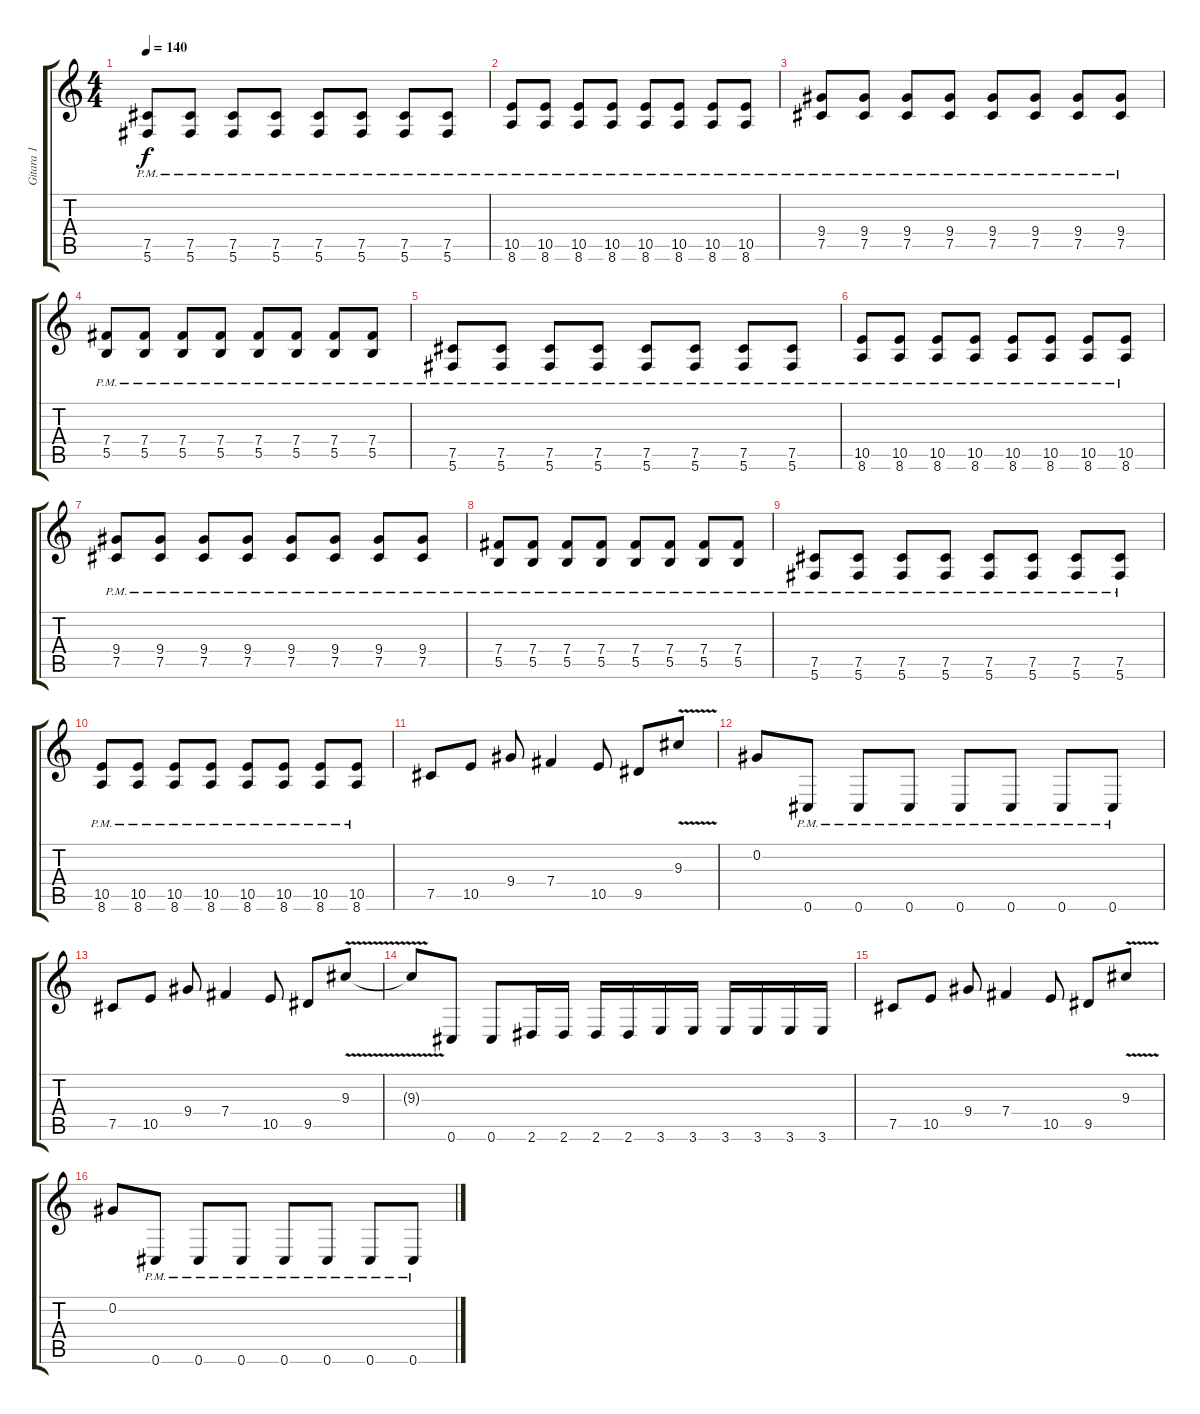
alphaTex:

\track ("Gitara 1" "Gitara 1") {instrument distortionguitar}
\staff {score tabs}
\tuning (Db4 Ab3 E3 B2 Gb2 Db2) {hide}
\ts (4 4)
\tempo 140
\clef g2
\ks c
(7.5{pm} 5.6{pm}).8{dy f} (7.5{pm} 5.6{pm}).8 (7.5{pm} 5.6{pm}).8 (7.5{pm} 5.6).8 (7.5{pm} 5.6{pm}).8 (7.5{pm} 5.6{pm}).8 (7.5{pm} 5.6{pm}).8 (7.5{pm} 5.6{pm}).8 |
(10.5{pm} 8.6{pm}).8 (10.5{pm} 8.6{pm}).8 (10.5{pm} 8.6{pm}).8 (10.5{pm} 8.6{pm}).8 (10.5{pm} 8.6{pm}).8 (10.5{pm} 8.6{pm}).8 (10.5{pm} 8.6{pm}).8 (10.5 8.6{pm}).8 |
(9.4{pm} 7.5{pm}).8{instrument distortionguitar} (9.4{pm} 7.5{pm}).8 (9.4{pm} 7.5{pm}).8 (9.4{pm} 7.5{pm}).8 (9.4{pm} 7.5{pm}).8 (9.4{pm} 7.5{pm}).8 (9.4{pm} 7.5{pm}).8 (9.4{pm} 7.5{pm}).8 |
(7.4{pm} 5.5{pm}).8 (7.4{pm} 5.5{pm}).8 (7.4{pm} 5.5{pm}).8 (7.4{pm} 5.5{pm}).8 (7.4{pm} 5.5{pm}).8 (7.4{pm} 5.5{pm}).8 (7.4{pm} 5.5{pm}).8 (7.4{pm} 5.5{pm}).8 |
(7.5{pm} 5.6{pm}).8 (7.5{pm} 5.6{pm}).8 (7.5{pm} 5.6{pm}).8 (7.5{pm} 5.6).8 (7.5{pm} 5.6{pm}).8 (7.5{pm} 5.6{pm}).8 (7.5{pm} 5.6{pm}).8 (7.5{pm} 5.6{pm}).8 |
(10.5{pm} 8.6{pm}).8 (10.5{pm} 8.6{pm}).8 (10.5{pm} 8.6{pm}).8 (10.5{pm} 8.6{pm}).8 (10.5{pm} 8.6{pm}).8 (10.5{pm} 8.6{pm}).8 (10.5{pm} 8.6{pm}).8 (10.5 8.6{pm}).8 |
(9.4{pm} 7.5{pm}).8{instrument distortionguitar} (9.4{pm} 7.5{pm}).8 (9.4{pm} 7.5{pm}).8 (9.4{pm} 7.5{pm}).8 (9.4{pm} 7.5{pm}).8 (9.4{pm} 7.5{pm}).8 (9.4{pm} 7.5{pm}).8 (9.4{pm} 7.5{pm}).8 |
(7.4{pm} 5.5{pm}).8 (7.4{pm} 5.5{pm}).8 (7.4{pm} 5.5{pm}).8 (7.4{pm} 5.5{pm}).8 (7.4{pm} 5.5{pm}).8 (7.4{pm} 5.5{pm}).8 (7.4{pm} 5.5{pm}).8 (7.4{pm} 5.5{pm}).8 |
(7.5{pm} 5.6{pm}).8 (7.5{pm} 5.6{pm}).8 (7.5{pm} 5.6{pm}).8 (7.5{pm} 5.6).8 (7.5{pm} 5.6{pm}).8 (7.5{pm} 5.6{pm}).8 (7.5{pm} 5.6{pm}).8 (7.5{pm} 5.6{pm}).8 |
(10.5{pm} 8.6{pm}).8 (10.5{pm} 8.6{pm}).8 (10.5{pm} 8.6{pm}).8 (10.5{pm} 8.6{pm}).8 (10.5{pm} 8.6{pm}).8 (10.5{pm} 8.6{pm}).8 (10.5{pm} 8.6{pm}).8 (10.5 8.6{pm}).8 |
7.5.8 10.5.8 9.4.8 7.4.4 10.5.8 9.5.8 9.3{v}.8 |
0.2.8 0.6{pm}.8 0.6{pm}.8 0.6{pm}.8 0.6{pm}.8 0.6{pm}.8 0.6{pm}.8 0.6{pm}.8 |
7.5.8 10.5.8 9.4.8 7.4.4 10.5.8 9.5.8 9.3{v}.8 |
9.3{t}.8 0.6.8 0.6.8 2.6.16 2.6.16 2.6.16 2.6.16 3.6.16 3.6.16 3.6.16 3.6.16 3.6.16 3.6.16 |
7.5.8 10.5.8 9.4.8 7.4.4 10.5.8 9.5.8 9.3{v}.8 |
0.2.8 0.6{pm}.8 0.6{pm}.8 0.6{pm}.8 0.6{pm}.8 0.6{pm}.8 0.6{pm}.8 0.6{pm}.8
